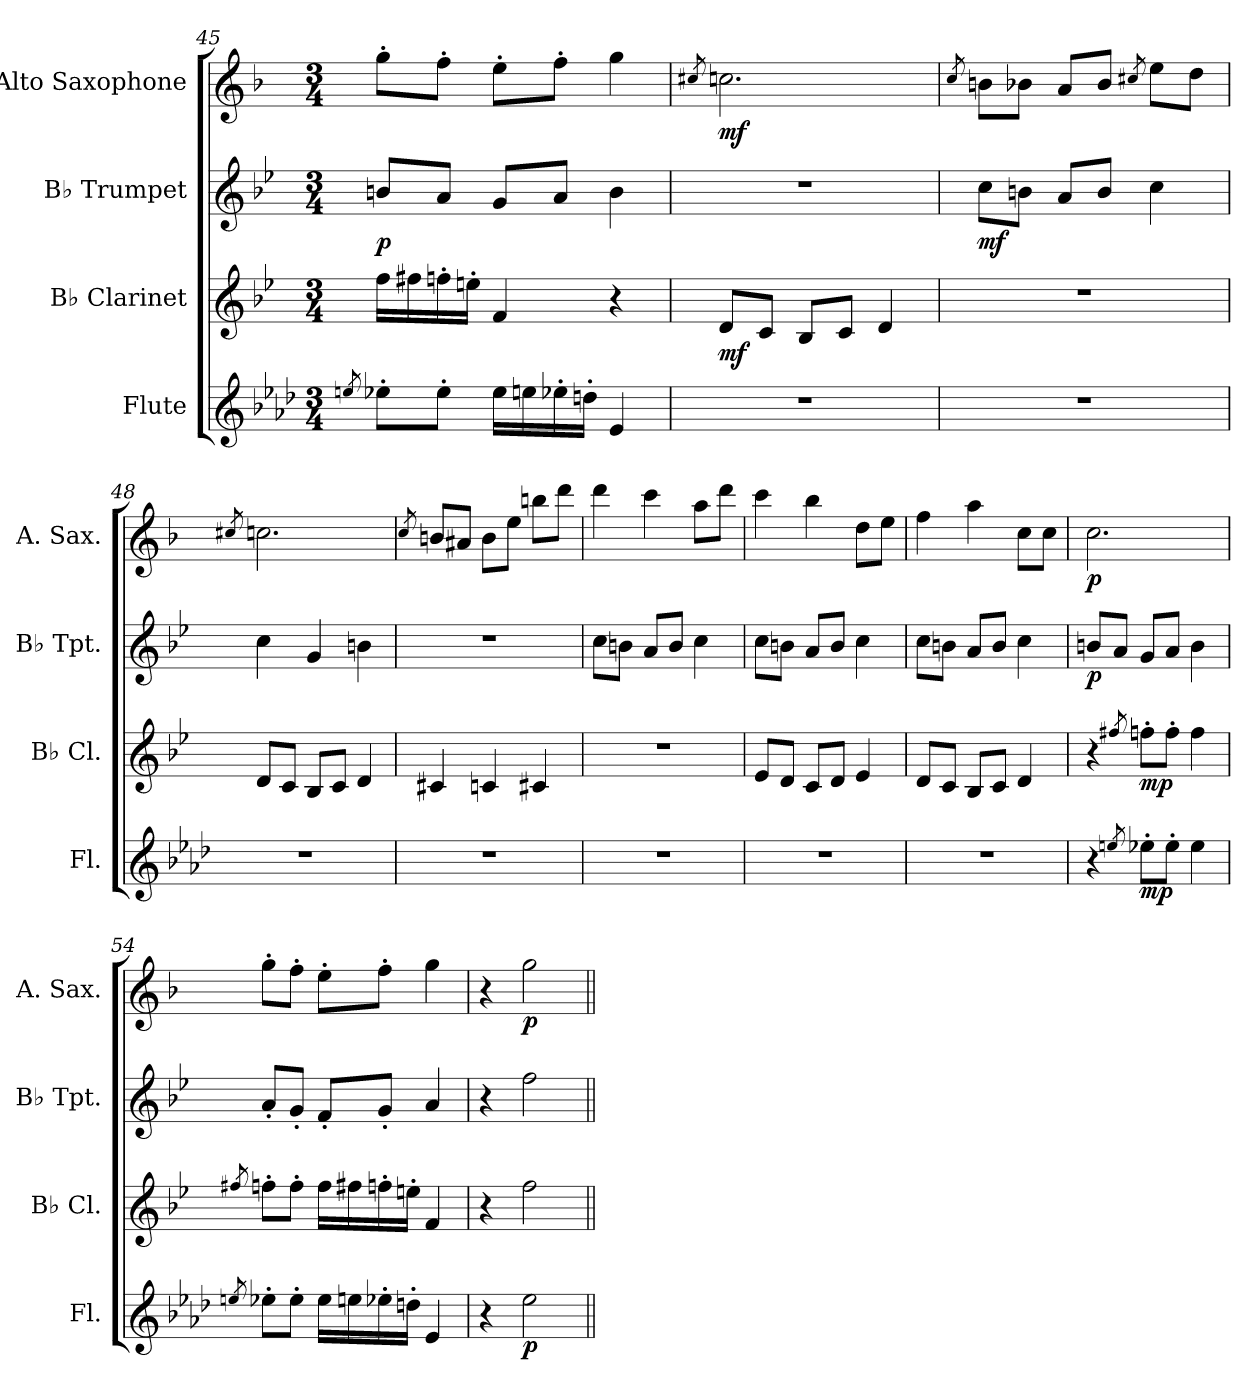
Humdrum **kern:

**kern	**dynam	**kern	**dynam	**kern	**dynam	**kern	**dynam
*part4	*part4	*part3	*part3	*part2	*part2	*part1	*part1
*staff4	*staff4	*staff3	*staff3	*staff2	*staff2	*staff1	*staff1
*I"Flute	*	*I"B♭ Clarinet	*	*I"B♭ Trumpet	*	*I"Alto Saxophone	*
*I'Fl.	*	*I'B♭ Cl.	*	*I'B♭ Tpt.	*	*I'A. Sax.	*
*clefG2	*	*clefG2	*	*clefG2	*	*clefG2	*
*	*	*ITrd1c2	*	*ITrd1c2	*	*ITrd5c9	*
*k[b-e-a-d-]	*	*k[b-e-a-d-]	*	*k[b-e-a-d-]	*	*k[b-e-a-d-]	*
*M3/4	*	*M3/4	*	*M3/4	*	*M3/4	*
=45	=45	=45	=45	=45	=45	=45	=45
8qeen/	.	.	.	.	.	.	.
!	!	!	!	!	!LO:DY:b	!	!
8ee-X'\L	.	16ee-\LL	.	8an/L	p	8b-'\L	.
.	.	16een\	.	.	.	.	.
8ee-'\J	.	16ee-X'\	.	8g/J	.	8a-'\J	.
.	.	16ddn'\JJ	.	.	.	.	.
16ee-\LL	.	4e-/	.	8f/L	.	8g'\L	.
16een\	.	.	.	.	.	.	.
16ee-X'\	.	.	.	8g/J	.	8a-'\J	.
16ddn'\JJ	.	.	.	.	.	.	.
4e-/	.	4r	.	4a\	.	4b-\	.
=46	=46	=46	=46	=46	=46	=46	=46
.	.	.	.	.	.	8qen/	.
!	!	!	!LO:DY:b	!	!	!	!LO:DY:b
2.r	.	8c/L	mf	2.r	.	2.e-X\	mf
.	.	8B-/J	.	.	.	.	.
.	.	8A-/L	.	.	.	.	.
.	.	8B-/J	.	.	.	.	.
.	.	4c/	.	.	.	.	.
=47	=47	=47	=47	=47	=47	=47	=47
.	.	.	.	.	.	8qe-/	.
!	!	!	!	!	!LO:DY:b	!	!
2.r	.	2.r	.	8b-\L	mf	8dn\L	.
.	.	.	.	8an\J	.	8d-X\J	.
.	.	.	.	8g/L	.	8c/L	.
.	.	.	.	8a/J	.	8d-/J	.
.	.	.	.	.	.	8qen/	.
.	.	.	.	4b-\	.	8g\L	.
.	.	.	.	.	.	8f\J	.
!!LO:LB:g=z
=48	=48	=48	=48	=48	=48	=48	=48
.	.	.	.	.	.	8qen/	.
2.r	.	8c/L	.	4b-\	.	2.e-X\	.
.	.	8B-/J	.	.	.	.	.
.	.	8A-/L	.	4f/	.	.	.
.	.	8B-/J	.	.	.	.	.
.	.	4c/	.	4an\	.	.	.
=49	=49	=49	=49	=49	=49	=49	=49
.	.	.	.	.	.	8qe-/	.
2.r	.	4Bn/	.	2.r	.	8dn/L	.
.	.	.	.	.	.	8c#X/J	.
.	.	4B-X/	.	.	.	8d\L	.
.	.	.	.	.	.	8g\J	.
.	.	4Bn/	.	.	.	8ddn\L	.
.	.	.	.	.	.	8ff\J	.
=50	=50	=50	=50	=50	=50	=50	=50
2.r	.	2.r	.	8b-\L	.	4ff\	.
.	.	.	.	8an\J	.	.	.
.	.	.	.	8g/L	.	4ee-\	.
.	.	.	.	8a/J	.	.	.
.	.	.	.	4b-\	.	8cc\L	.
.	.	.	.	.	.	8ff\J	.
=51	=51	=51	=51	=51	=51	=51	=51
2.r	.	8d-/L	.	8b-\L	.	4ee-\	.
.	.	8c/J	.	8an\J	.	.	.
.	.	8B-/L	.	8g/L	.	4dd-\	.
.	.	8c/J	.	8a/J	.	.	.
.	.	4d-/	.	4b-\	.	8f\L	.
.	.	.	.	.	.	8g\J	.
=52	=52	=52	=52	=52	=52	=52	=52
2.r	.	8c/L	.	8b-\L	.	4a-\	.
.	.	8B-/J	.	8an\J	.	.	.
.	.	8A-/L	.	8g/L	.	4cc\	.
.	.	8B-/J	.	8a/J	.	.	.
.	.	4c/	.	4b-\	.	8e-\L	.
.	.	.	.	.	.	8e-\J	.
=53	=53	=53	=53	=53	=53	=53	=53
!	!	!	!	!	!LO:DY:b	!	!LO:DY:b
4r	.	4r	.	8an/L	p	2.e-\	p
.	.	.	.	8g/J	.	.	.
8qeen/	.	8qeen/	.	.	.	.	.
!	!LO:DY:b	!	!LO:DY:b	!	!	!	!
8ee-X'\L	mp	8ee-X'\L	mp	8f/L	.	.	.
8ee-'\J	.	8ee-'\J	.	8g/J	.	.	.
4ee-\	.	4ee-\	.	4a\	.	.	.
!!LO:LB:g=z
=54	=54	=54	=54	=54	=54	=54	=54
8qeen/	.	8qeen/	.	.	.	.	.
8ee-X'\L	.	8ee-X'\L	.	8g'/L	.	8b-'\L	.
8ee-'\J	.	8ee-'\J	.	8f'/J	.	8a-'\J	.
16ee-\LL	.	16ee-\LL	.	8e-'/L	.	8g'\L	.
16een\	.	16een\	.	.	.	.	.
16ee-X'\	.	16ee-X'\	.	8f'/J	.	8a-'\J	.
16ddn'\JJ	.	16ddn'\JJ	.	.	.	.	.
4e-/	.	4e-/	.	4g/	.	4b-\	.
=55	=55	=55	=55	=55	=55	=55	=55
4r	.	4r	.	4r	.	4r	.
!	!LO:DY:b	!	!	!	!	!	!LO:DY:b
2ee-\	p	2ee-\	.	2ee-\	.	2b-\	p
=||	=||	=||	=||	=||	=||	=||	=||
*-	*-	*-	*-	*-	*-	*-	*-
